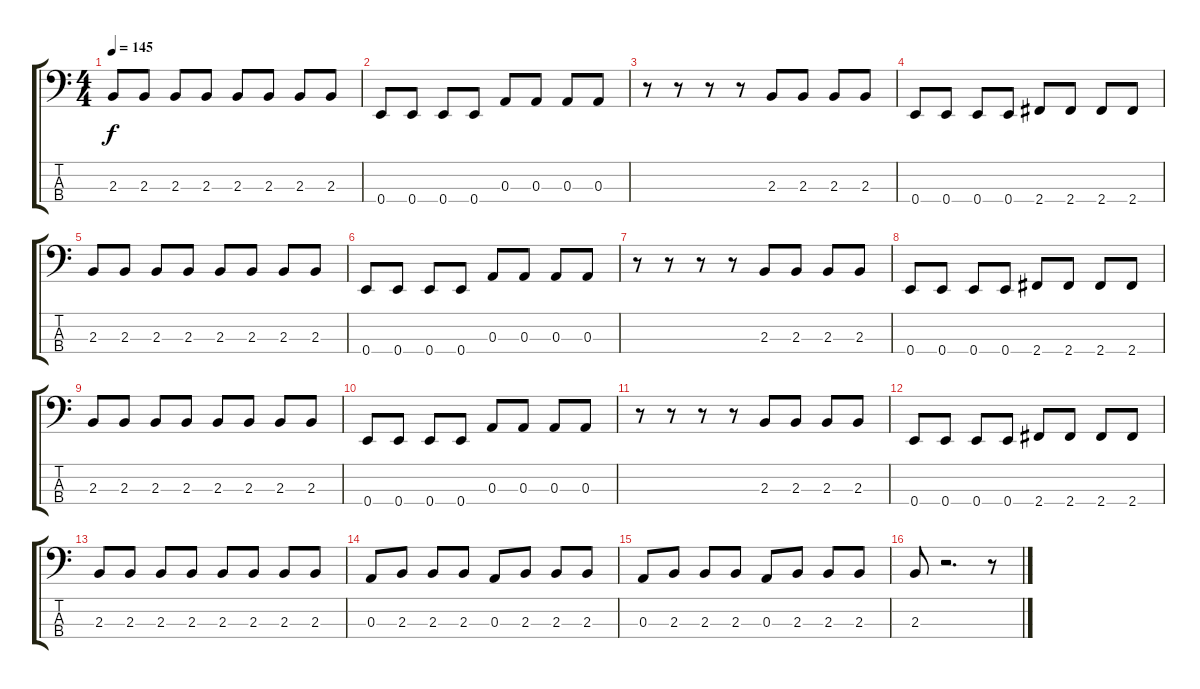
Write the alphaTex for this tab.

\track "" {instrument electricbassfinger}
\staff {score tabs}
\tuning (G2 D2 A1 E1) {hide}
\ts (4 4)
\tempo 145
\clef f4
\ks c
2.3.8{dy f} 2.3.8 2.3.8 2.3.8 2.3.8 2.3.8 2.3.8 2.3.8 |
0.4.8 0.4.8 0.4.8 0.4.8 0.3.8 0.3.8 0.3.8 0.3.8 |
r.8 r.8 r.8 r.8 2.3.8 2.3.8 2.3.8 2.3.8 |
0.4.8 0.4.8 0.4.8 0.4.8 2.4.8 2.4.8 2.4.8 2.4.8 |
2.3.8 2.3.8 2.3.8 2.3.8 2.3.8 2.3.8 2.3.8 2.3.8 |
0.4.8 0.4.8 0.4.8 0.4.8 0.3.8 0.3.8 0.3.8 0.3.8 |
r.8 r.8 r.8 r.8 2.3.8 2.3.8 2.3.8 2.3.8 |
0.4.8 0.4.8 0.4.8 0.4.8 2.4.8 2.4.8 2.4.8 2.4.8 |
2.3.8 2.3.8 2.3.8 2.3.8 2.3.8 2.3.8 2.3.8 2.3.8 |
0.4.8 0.4.8 0.4.8 0.4.8 0.3.8 0.3.8 0.3.8 0.3.8 |
r.8 r.8 r.8 r.8 2.3.8 2.3.8 2.3.8 2.3.8 |
0.4.8 0.4.8 0.4.8 0.4.8 2.4.8 2.4.8 2.4.8 2.4.8 |
2.3.8 2.3.8 2.3.8 2.3.8 2.3.8 2.3.8 2.3.8 2.3.8 |
0.3.8 2.3.8 2.3.8 2.3.8 0.3.8 2.3.8 2.3.8 2.3.8 |
0.3.8 2.3.8 2.3.8 2.3.8 0.3.8 2.3.8 2.3.8 2.3.8 |
2.3.8 r.2{d} r.8
